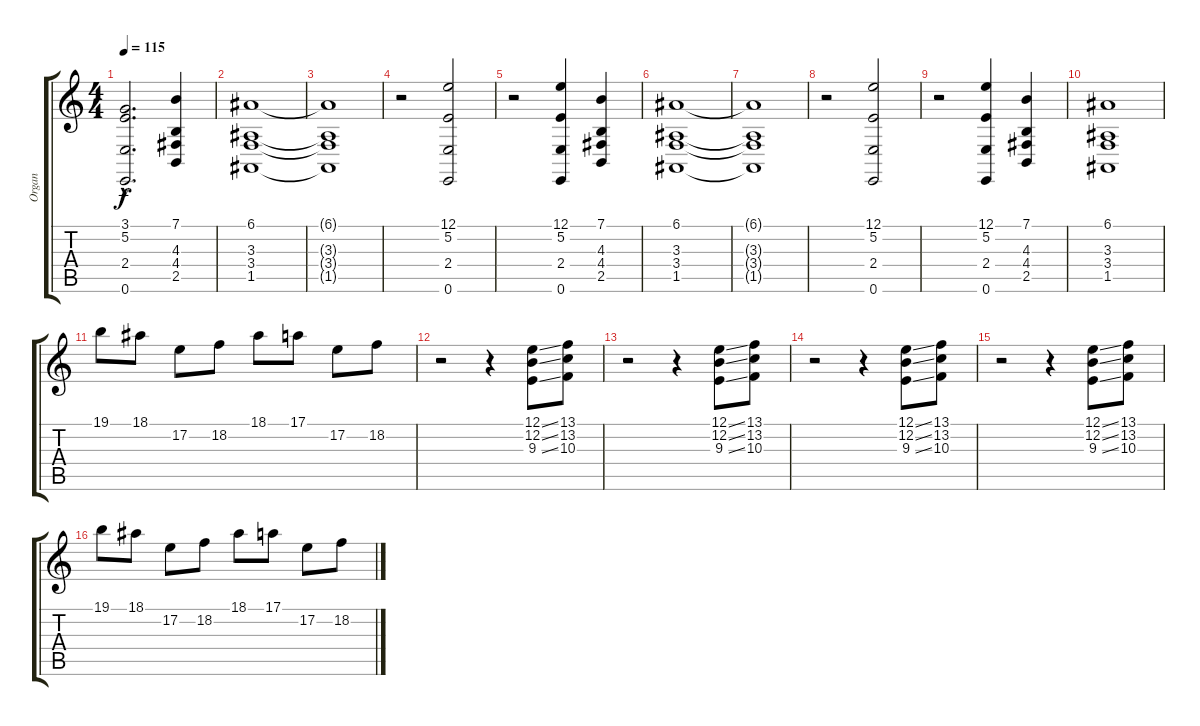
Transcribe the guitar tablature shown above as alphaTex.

\track ("Organ" "Organ") {instrument churchorgan}
\staff {score tabs}
\tuning (E4 B3 G3 D3 A2 E2) {hide}
\ts (4 4)
\tempo 115
\clef g2
\ks c
(3.1{hac t} 5.2{hac t} 2.4{hac t} 0.6{hac t}).2{d dy f} (7.1 4.3 4.4 2.5).4 |
(6.1 3.3 3.4 1.5).1 |
(6.1{t} 3.3{t} 3.4{t} 1.5{t}).1 |
r.2 (12.1 5.2 2.4 0.6).2 |
r.2 (12.1 5.2 2.4 0.6).4 (7.1 4.3 4.4 2.5).4 |
(6.1 3.3 3.4 1.5).1 |
(6.1{t} 3.3{t} 3.4{t} 1.5{t}).1 |
r.2 (12.1 5.2 2.4 0.6).2 |
r.2 (12.1 5.2 2.4 0.6).4 (7.1 4.3 4.4 2.5).4 |
(6.1 3.3 3.4 1.5).1 |
19.1.8 18.1.8 17.2.8 18.2.8 18.1.8 17.1.8 17.2.8 18.2.8 |
r.2 r.4 (12.1{ss} 12.2{ss} 9.3{ss}).8 (13.1 13.2 10.3).8 |
r.2 r.4 (12.1{ss} 12.2{ss} 9.3{ss}).8 (13.1 13.2 10.3).8 |
r.2 r.4 (12.1{ss} 12.2{ss} 9.3{ss}).8 (13.1 13.2 10.3).8 |
r.2 r.4 (12.1{ss} 12.2{ss} 9.3{ss}).8 (13.1 13.2 10.3).8 |
19.1.8 18.1.8 17.2.8 18.2.8 18.1.8 17.1.8 17.2.8 18.2.8
